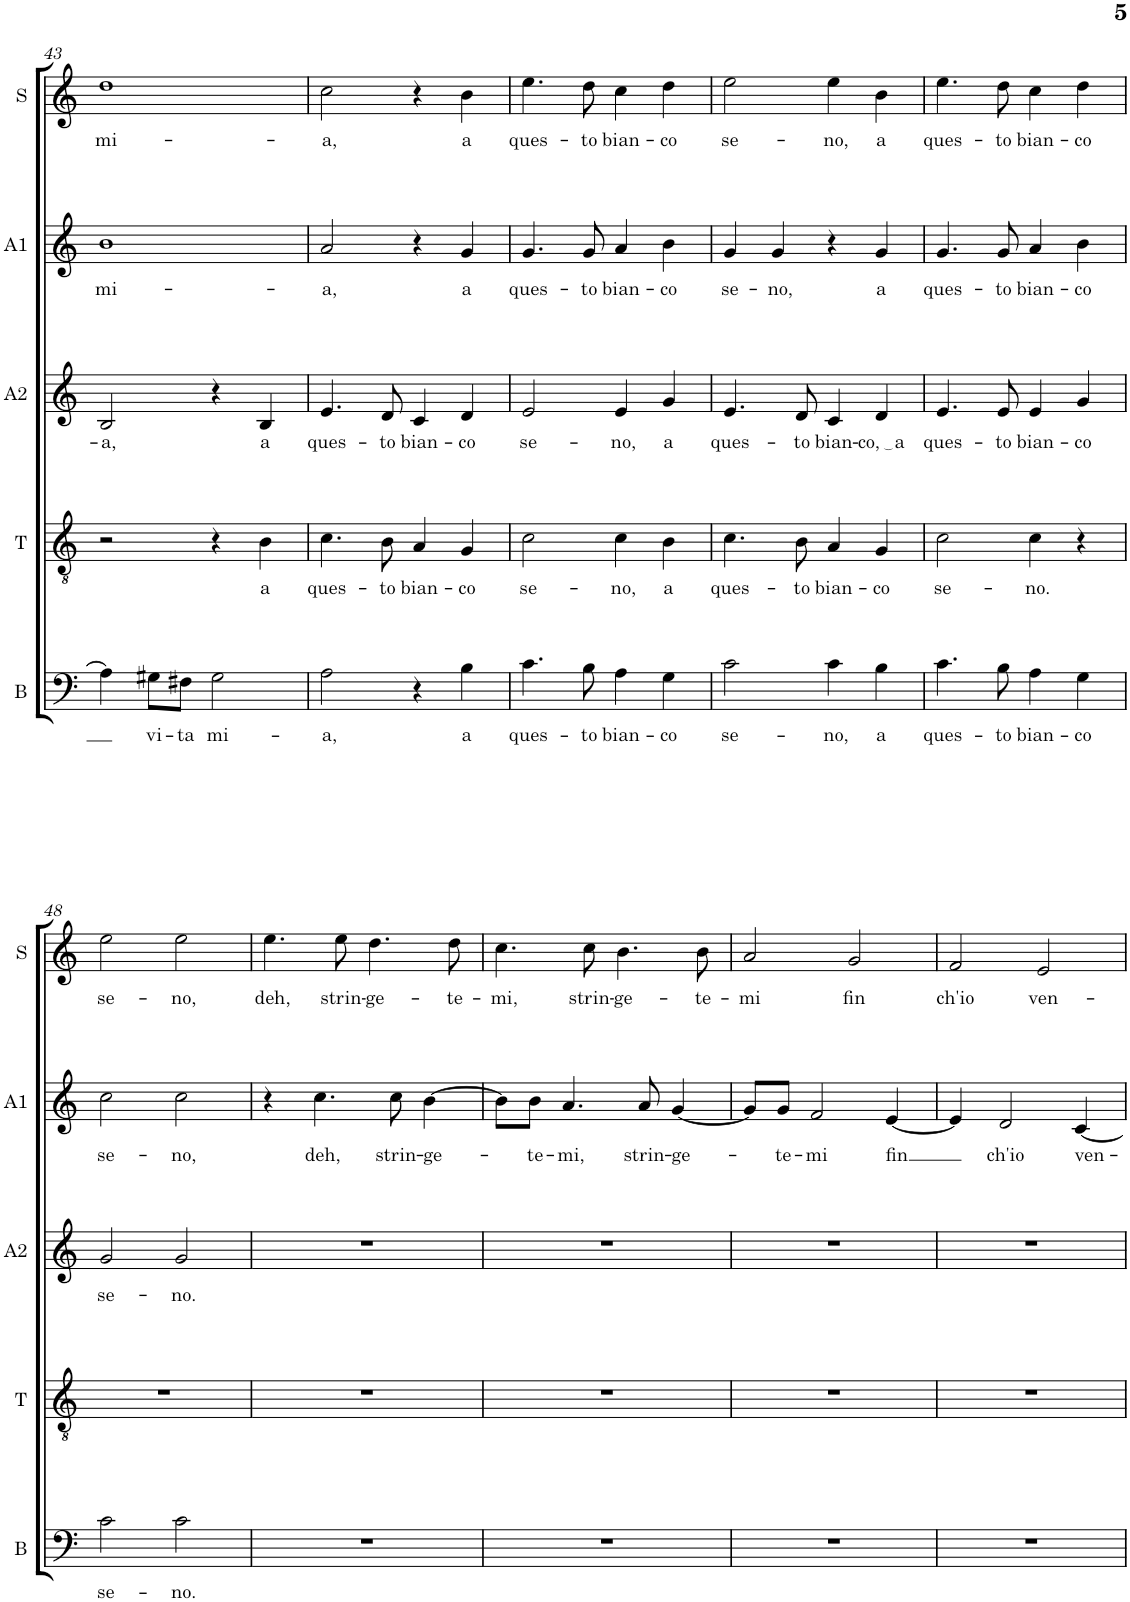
**kern	**text	**kern	**text	**kern	**text	**kern	**text	**kern	**text
*part5	*part5	*part4	*part4	*part3	*part3	*part2	*part2	*part1	*part1
*staff5	*staff5	*staff4	*staff4	*staff3	*staff3	*staff2	*staff2	*staff1	*staff1
*I"Basso (Bass)	*	*I"Tenore (Tenor)	*	*I"Quinto (Alto 2)	*	*I"Alto (Alto 1)	*	*I"Canto (Soprano)	*
*I'B	*	*I'T	*	*I'A2	*	*I'A1	*	*I'S	*
!!LO:PB:g=z
*clefF4	*	*clefGv2	*	*clefG2	*	*clefG2	*	*clefG2	*
*k[]	*	*k[]	*	*k[]	*	*k[]	*	*k[]	*
*M4/4	*	*M4/4	*	*M4/4	*	*M4/4	*	*M4/4	*
*met(c)	*	*met(c)	*	*met(c)	*	*met(c)	*	*met(c)	*
=43	=43	=43	=43	=43	=43	=43	=43	=43	=43
!	!	!	!	!	!LO:LY:b	!	!LO:LY:b	!	!LO:LY:b
4A\]	.	2r	.	2B/	-a,	1b	mi-	1dd	mi-
!	!LO:LY:b	!	!	!	!	!	!	!	!
8G#X\L	vi-	.	.	.	.	.	.	.	.
!	!LO:LY:b	!	!	!	!	!	!	!	!
8F#X\J	-ta	.	.	.	.	.	.	.	.
!	!LO:LY:b	!	!	!	!	!	!	!	!
2G#\	mi-	4r	.	4r	.	.	.	.	.
!	!	!	!LO:LY:b	!	!LO:LY:b	!	!	!	!
.	.	4B\	a	4B/	a	.	.	.	.
=44	=44	=44	=44	=44	=44	=44	=44	=44	=44
!	!LO:LY:b	!	!LO:LY:b	!	!LO:LY:b	!	!LO:LY:b	!	!LO:LY:b
2A\	-a,	4.c\	ques-	4.e/	ques-	2a/	-a,	2cc\	-a,
!	!	!	!LO:LY:b	!	!LO:LY:b	!	!	!	!
.	.	8B\	-to	8d/	-to	.	.	.	.
!	!	!	!LO:LY:b	!	!LO:LY:b	!	!	!	!
4r	.	4A/	bian-	4c/	bian-	4r	.	4r	.
!	!LO:LY:b	!	!LO:LY:b	!	!LO:LY:b	!	!LO:LY:b	!	!LO:LY:b
4B\	a	4G/	-co	4d/	-co	4g/	a	4b\	a
=45	=45	=45	=45	=45	=45	=45	=45	=45	=45
!	!LO:LY:b	!	!LO:LY:b	!	!LO:LY:b	!	!LO:LY:b	!	!LO:LY:b
4.c\	ques-	2c\	se-	2e/	se-	4.g/	ques-	4.ee\	ques-
!	!LO:LY:b	!	!	!	!	!	!LO:LY:b	!	!LO:LY:b
8B\	-to	.	.	.	.	8g/	-to	8dd\	-to
!	!LO:LY:b	!	!LO:LY:b	!	!LO:LY:b	!	!LO:LY:b	!	!LO:LY:b
4A\	bian-	4c\	-no,	4e/	-no,	4a/	bian-	4cc\	bian-
!	!LO:LY:b	!	!LO:LY:b	!	!LO:LY:b	!	!LO:LY:b	!	!LO:LY:b
4G\	-co	4B\	a	4g/	a	4b\	-co	4dd\	-co
=46	=46	=46	=46	=46	=46	=46	=46	=46	=46
!	!LO:LY:b	!	!LO:LY:b	!	!LO:LY:b	!	!LO:LY:b	!	!LO:LY:b
2c\	se-	4.c\	ques-	4.e/	ques-	4g/	se-	2ee\	se-
!	!	!	!	!	!	!	!LO:LY:b	!	!
.	.	.	.	.	.	4g/	-no,	.	.
!	!	!	!LO:LY:b	!	!LO:LY:b	!	!	!	!
.	.	8B\	-to	8d/	-to	.	.	.	.
!	!LO:LY:b	!	!LO:LY:b	!	!LO:LY:b	!	!	!	!LO:LY:b
4c\	-no,	4A/	bian-	4c/	bian-	4r	.	4ee\	-no,
!	!LO:LY:b	!	!LO:LY:b	!	!LO:LY:b	!	!LO:LY:b	!	!LO:LY:b
4B\	a	4G/	-co	4d/	co, a	4g/	a	4b\	a
=47	=47	=47	=47	=47	=47	=47	=47	=47	=47
!	!LO:LY:b	!	!LO:LY:b	!	!LO:LY:b	!	!LO:LY:b	!	!LO:LY:b
4.c\	ques-	2c\	se-	4.e/	ques-	4.g/	ques-	4.ee\	ques-
!	!LO:LY:b	!	!	!	!LO:LY:b	!	!LO:LY:b	!	!LO:LY:b
8B\	-to	.	.	8e/	-to	8g/	-to	8dd\	-to
!	!LO:LY:b	!	!LO:LY:b	!	!LO:LY:b	!	!LO:LY:b	!	!LO:LY:b
4A\	bian-	4c\	-no.	4e/	bian-	4a/	bian-	4cc\	bian-
!	!LO:LY:b	!	!	!	!LO:LY:b	!	!LO:LY:b	!	!LO:LY:b
4G\	-co	4r	.	4g/	-co	4b\	-co	4dd\	-co
!!LO:LB:g=z
=48	=48	=48	=48	=48	=48	=48	=48	=48	=48
!	!LO:LY:b	!	!	!	!LO:LY:b	!	!LO:LY:b	!	!LO:LY:b
2c\	se-	1r	.	2g/	se-	2cc\	se-	2ee\	se-
!	!LO:LY:b	!	!	!	!LO:LY:b	!	!LO:LY:b	!	!LO:LY:b
2c\	-no.	.	.	2g/	-no.	2cc\	-no,	2ee\	-no,
=49	=49	=49	=49	=49	=49	=49	=49	=49	=49
!	!	!	!	!	!	!	!	!	!LO:LY:b
1r	.	1r	.	1r	.	4r	.	4.ee\	deh,
!	!	!	!	!	!	!	!LO:LY:b	!	!
.	.	.	.	.	.	4.cc\	deh,	.	.
!	!	!	!	!	!	!	!	!	!LO:LY:b
.	.	.	.	.	.	.	.	8ee\	strin-
!	!	!	!	!	!	!	!	!	!LO:LY:b
.	.	.	.	.	.	.	.	4.dd\	-ge-
!	!	!	!	!	!	!	!LO:LY:b	!	!
.	.	.	.	.	.	8cc\	strin-	.	.
!	!	!	!	!	!	!	!LO:LY:b	!	!
.	.	.	.	.	.	[4b\	-ge-	.	.
!	!	!	!	!	!	!	!	!	!LO:LY:b
.	.	.	.	.	.	.	.	8dd\	-te-
=50	=50	=50	=50	=50	=50	=50	=50	=50	=50
!	!	!	!	!	!	!	!	!	!LO:LY:b
1r	.	1r	.	1r	.	8b\L]	.	4.cc\	-mi,
!	!	!	!	!	!	!	!LO:LY:b	!	!
.	.	.	.	.	.	8b\J	-te-	.	.
!	!	!	!	!	!	!	!LO:LY:b	!	!
.	.	.	.	.	.	4.a/	-mi,	.	.
!	!	!	!	!	!	!	!	!	!LO:LY:b
.	.	.	.	.	.	.	.	8cc\	strin-
!	!	!	!	!	!	!	!	!	!LO:LY:b
.	.	.	.	.	.	.	.	4.b\	-ge-
!	!	!	!	!	!	!	!LO:LY:b	!	!
.	.	.	.	.	.	8a/	strin-	.	.
!	!	!	!	!	!	!	!LO:LY:b	!	!
.	.	.	.	.	.	[4g/	-ge-	.	.
!	!	!	!	!	!	!	!	!	!LO:LY:b
.	.	.	.	.	.	.	.	8b\	-te-
=51	=51	=51	=51	=51	=51	=51	=51	=51	=51
!	!	!	!	!	!	!	!	!	!LO:LY:b
1r	.	1r	.	1r	.	8g/L]	.	2a/	-mi
!	!	!	!	!	!	!	!LO:LY:b	!	!
.	.	.	.	.	.	8g/J	-te-	.	.
!	!	!	!	!	!	!	!LO:LY:b	!	!
.	.	.	.	.	.	2f/	-mi	.	.
!	!	!	!	!	!	!	!	!	!LO:LY:b
.	.	.	.	.	.	.	.	2g/	fin
!	!	!	!	!	!	!	!LO:LY:b	!	!
.	.	.	.	.	.	[4e/	fin	.	.
=52	=52	=52	=52	=52	=52	=52	=52	=52	=52
!	!	!	!	!	!	!	!	!	!LO:LY:b
1r	.	1r	.	1r	.	4e/]	.	2f/	ch'io
!	!	!	!	!	!	!	!LO:LY:b	!	!
.	.	.	.	.	.	2d/	ch'io	.	.
!	!	!	!	!	!	!	!	!	!LO:LY:b
.	.	.	.	.	.	.	.	2e/	ven-
!	!	!	!	!	!	!	!LO:LY:b	!	!
.	.	.	.	.	.	[4c/	ven-	.	.
=	=	=	=	=	=	=	=	=	=
*-	*-	*-	*-	*-	*-	*-	*-	*-	*-
